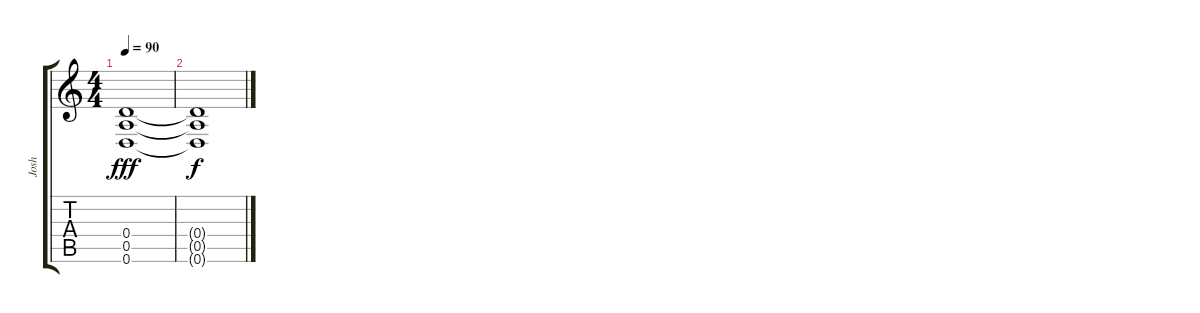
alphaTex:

\track ("Josh" "Josh") {instrument distortionguitar}
\staff {score tabs}
\tuning (E4 B3 G3 D3 A2 D2) {hide}
\ts (4 4)
\tempo 90
\clef g2
\ks c
(0.4 0.5 0.6).1{dy fff} |
(0.4{t} 0.5{t} 0.6{t}).1{dy f}
